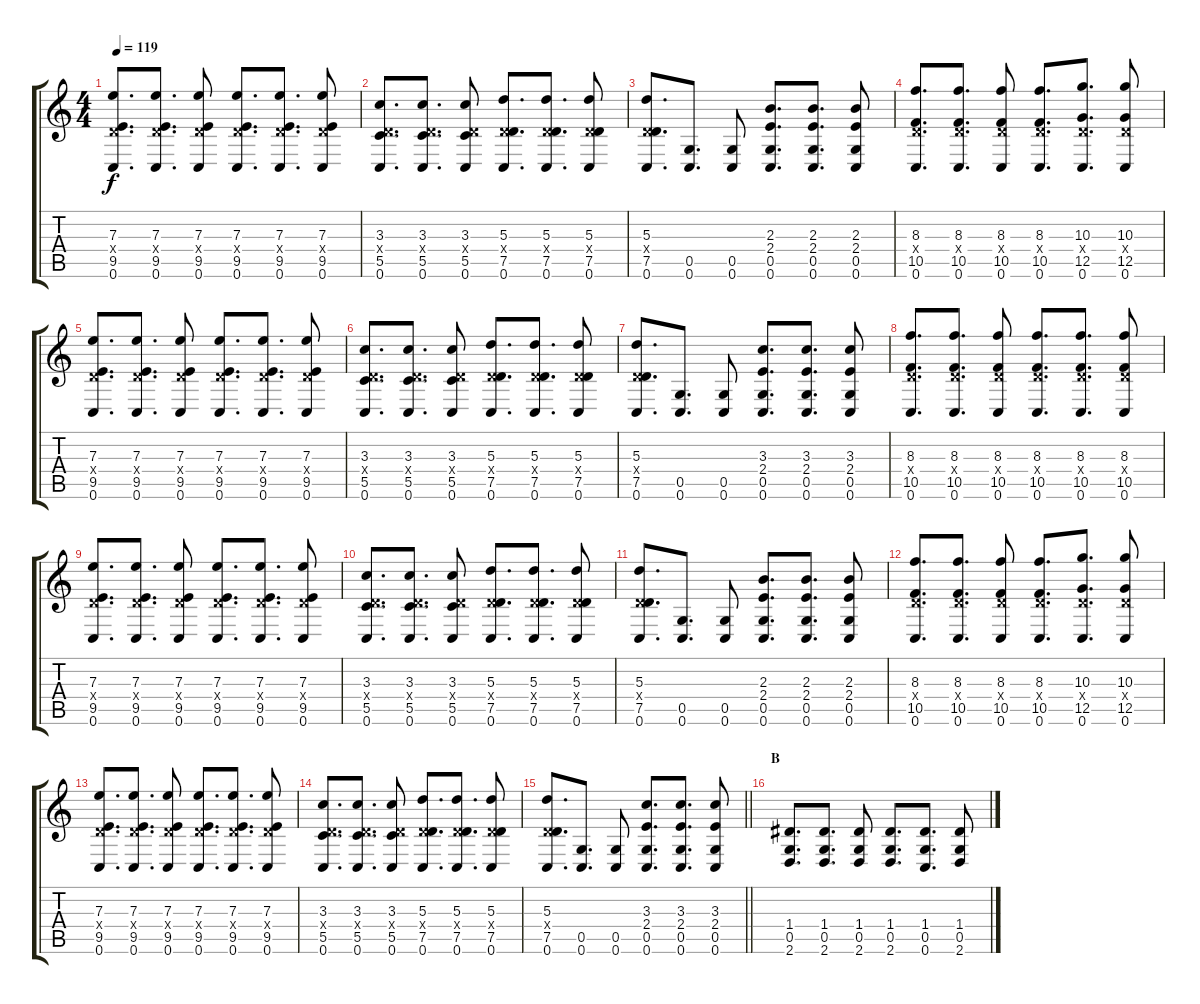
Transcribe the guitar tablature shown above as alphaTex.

\track "" {instrument acousticguitarsteel}
\staff {score tabs}
\tuning (G4 E4 A3 D3 G2 C2) {hide}
\ts (4 4)
\tempo 119
\clef g2
\ks c
(7.3 0.4{x} 9.5 0.6).8{d dy f} (7.3 0.4{x} 9.5 0.6).8{d} (7.3 0.4{x} 9.5 0.6).8 (7.3 0.4{x} 9.5 0.6).8{d} (7.3 0.4{x} 9.5 0.6).8{d} (7.3 0.4{x} 9.5 0.6).8 |
(3.3 0.4{x} 5.5 0.6).8{d} (3.3 0.4{x} 5.5 0.6).8{d} (3.3 0.4{x} 5.5 0.6).8 (5.3 0.4{x} 7.5 0.6).8{d} (5.3 0.4{x} 7.5 0.6).8{d} (5.3 0.4{x} 7.5 0.6).8 |
(5.3 0.4{x} 7.5 0.6).8{d} (0.5 0.6).8{d} (0.5 0.6).8 (2.3 2.4 0.5 0.6).8{d} (2.3 2.4 0.5 0.6).8{d} (2.3 2.4 0.5 0.6).8 |
(8.3 0.4{x} 10.5 0.6).8{d} (8.3 0.4{x} 10.5 0.6).8{d} (8.3 0.4{x} 10.5 0.6).8 (8.3 0.4{x} 10.5 0.6).8{d} (10.3 0.4{x} 12.5 0.6).8{d} (10.3 0.4{x} 12.5 0.6).8 |
(7.3 0.4{x} 9.5 0.6).8{d} (7.3 0.4{x} 9.5 0.6).8{d} (7.3 0.4{x} 9.5 0.6).8 (7.3 0.4{x} 9.5 0.6).8{d} (7.3 0.4{x} 9.5 0.6).8{d} (7.3 0.4{x} 9.5 0.6).8 |
(3.3 0.4{x} 5.5 0.6).8{d} (3.3 0.4{x} 5.5 0.6).8{d} (3.3 0.4{x} 5.5 0.6).8 (5.3 0.4{x} 7.5 0.6).8{d} (5.3 0.4{x} 7.5 0.6).8{d} (5.3 0.4{x} 7.5 0.6).8 |
(5.3 0.4{x} 7.5 0.6).8{d} (0.5 0.6).8{d} (0.5 0.6).8 (3.3 2.4 0.5 0.6).8{d} (3.3 2.4 0.5 0.6).8{d} (3.3 2.4 0.5 0.6).8 |
(8.3 0.4{x} 10.5 0.6).8{d} (8.3 0.4{x} 10.5 0.6).8{d} (8.3 0.4{x} 10.5 0.6).8 (8.3 0.4{x} 10.5 0.6).8{d} (8.3 0.4{x} 10.5 0.6).8{d} (8.3 0.4{x} 10.5 0.6).8 |
(7.3 0.4{x} 9.5 0.6).8{d} (7.3 0.4{x} 9.5 0.6).8{d} (7.3 0.4{x} 9.5 0.6).8 (7.3 0.4{x} 9.5 0.6).8{d} (7.3 0.4{x} 9.5 0.6).8{d} (7.3 0.4{x} 9.5 0.6).8 |
(3.3 0.4{x} 5.5 0.6).8{d} (3.3 0.4{x} 5.5 0.6).8{d} (3.3 0.4{x} 5.5 0.6).8 (5.3 0.4{x} 7.5 0.6).8{d} (5.3 0.4{x} 7.5 0.6).8{d} (5.3 0.4{x} 7.5 0.6).8 |
(5.3 0.4{x} 7.5 0.6).8{d} (0.5 0.6).8{d} (0.5 0.6).8 (2.3 2.4 0.5 0.6).8{d} (2.3 2.4 0.5 0.6).8{d} (2.3 2.4 0.5 0.6).8 |
(8.3 0.4{x} 10.5 0.6).8{d} (8.3 0.4{x} 10.5 0.6).8{d} (8.3 0.4{x} 10.5 0.6).8 (8.3 0.4{x} 10.5 0.6).8{d} (10.3 0.4{x} 12.5 0.6).8{d} (10.3 0.4{x} 12.5 0.6).8 |
(7.3 0.4{x} 9.5 0.6).8{d} (7.3 0.4{x} 9.5 0.6).8{d} (7.3 0.4{x} 9.5 0.6).8 (7.3 0.4{x} 9.5 0.6).8{d} (7.3 0.4{x} 9.5 0.6).8{d} (7.3 0.4{x} 9.5 0.6).8 |
(3.3 0.4{x} 5.5 0.6).8{d} (3.3 0.4{x} 5.5 0.6).8{d} (3.3 0.4{x} 5.5 0.6).8 (5.3 0.4{x} 7.5 0.6).8{d} (5.3 0.4{x} 7.5 0.6).8{d} (5.3 0.4{x} 7.5 0.6).8 |
\barLineRight lightlight
(5.3 0.4{x} 7.5 0.6).8{d} (0.5 0.6).8{d} (0.5 0.6).8 (3.3 2.4 0.5 0.6).8{d} (3.3 2.4 0.5 0.6).8{d} (3.3 2.4 0.5 0.6).8 |
\section ("" "B")
(1.4 0.5 2.6).8{d} (1.4 0.5 2.6).8{d} (1.4 0.5 2.6).8 (1.4 0.5 2.6).8{d} (1.4 0.5 0.6).8{d} (1.4 0.5 2.6).8
